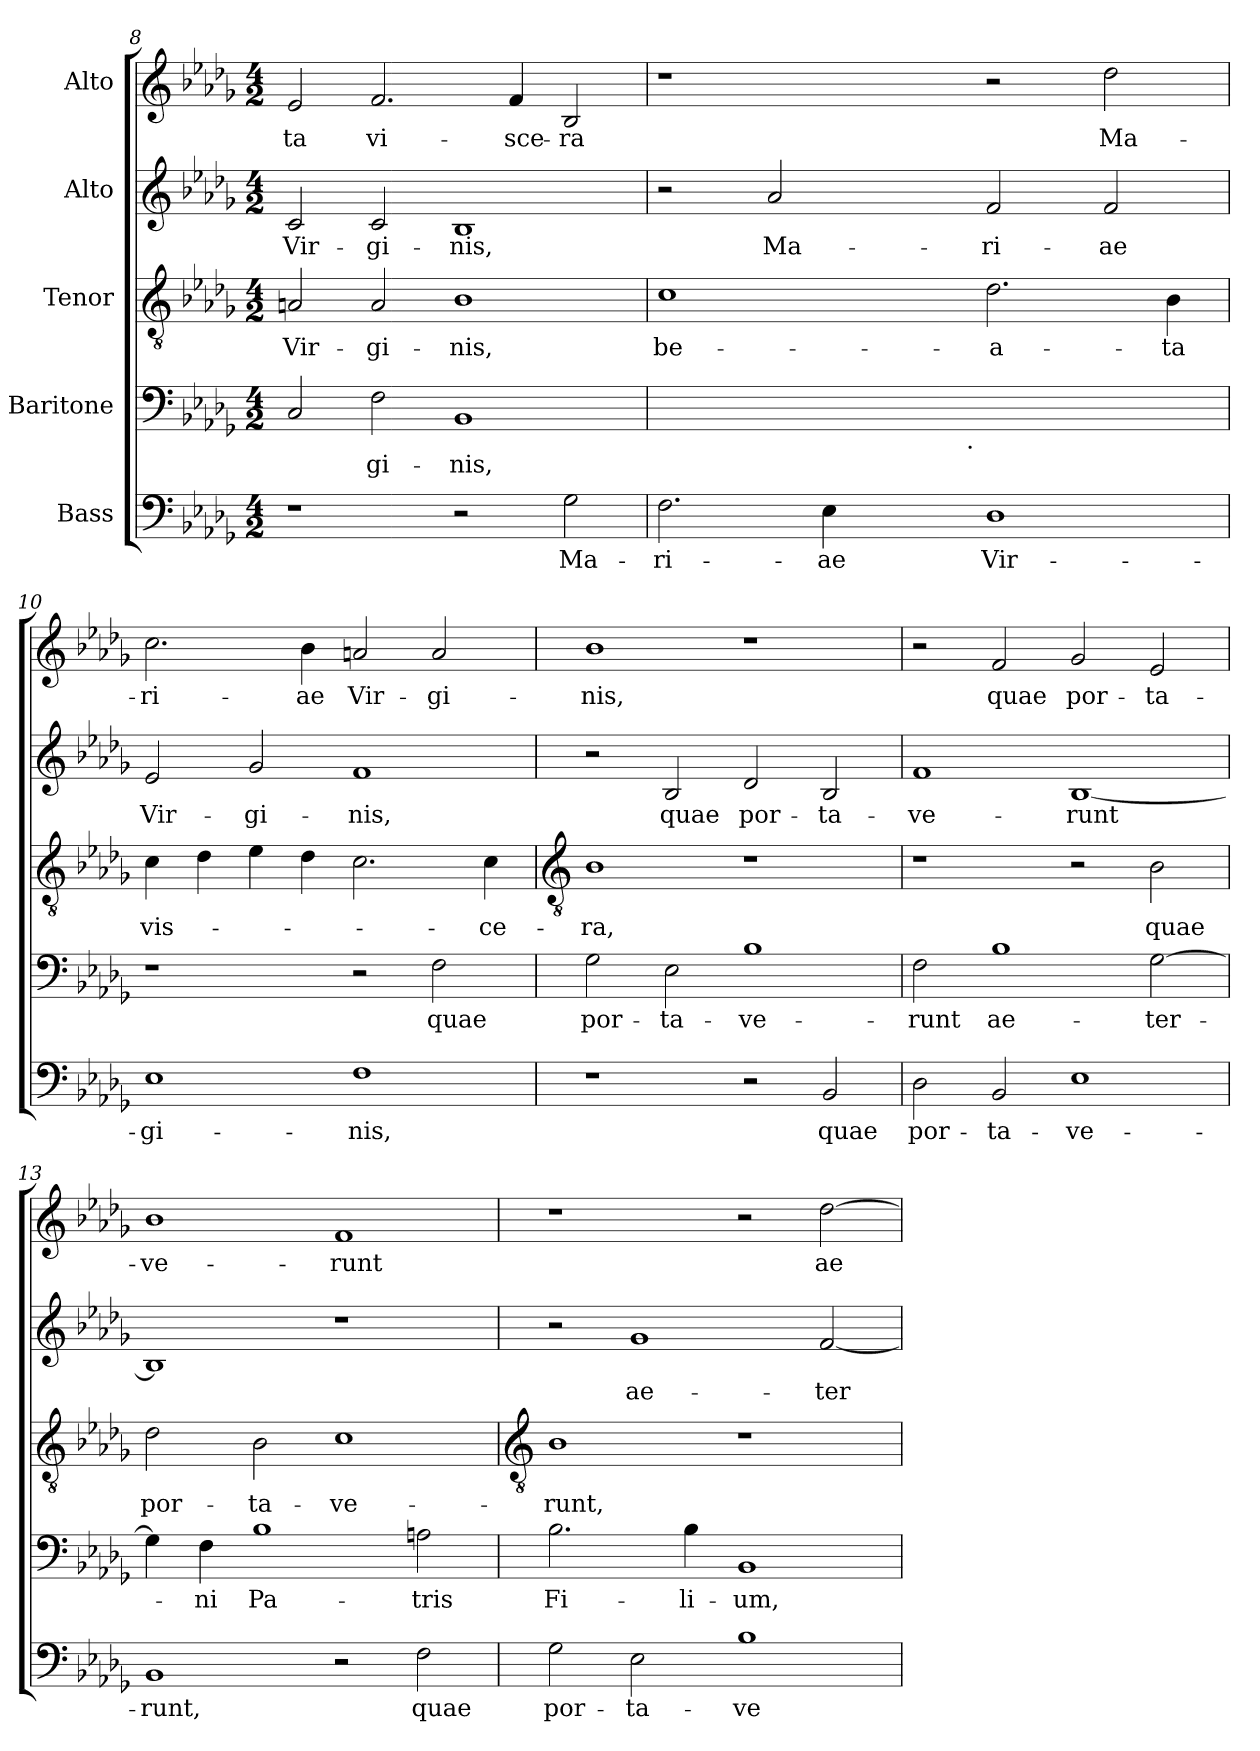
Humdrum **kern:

**kern	**text	**kern	**text	**kern	**text	**kern	**text	**kern	**text
*part5	*part5	*part4	*part4	*part3	*part3	*part2	*part2	*part1	*part1
*staff5	*staff5	*staff4	*staff4	*staff3	*staff3	*staff2	*staff2	*staff1	*staff1
*I"Bass	*	*I"Baritone	*	*I"Tenor	*	*I"Alto	*	*I"Alto	*
!!LO:LB:g=z
*clefF4	*	*clefF4	*	*clefGv2	*	*clefG2	*	*clefG2	*
*k[b-e-a-d-g-]	*	*k[b-e-a-d-g-]	*	*k[b-e-a-d-g-]	*	*k[b-e-a-d-g-]	*	*k[b-e-a-d-g-]	*
*D-:	*	*D-:	*	*D-:	*	*D-:	*	*D-:	*
*M4/2	*	*M4/2	*	*M4/2	*	*M4/2	*	*M4/2	*
=8	=8	=8	=8	=8	=8	=8	=8	=8	=8
!	!	!	!	!	!LO:LY:b	!	!LO:LY:b	!	!LO:LY:b
1r	.	2C/	.	2An/	Vir-	2c/	Vir-	2e-/	-ta
!	!	!	!LO:LY:b	!	!LO:LY:b	!	!LO:LY:b	!	!LO:LY:b
.	.	2F\	-gi-	2A/	-gi-	2c/	-gi-	2.f/	vi-
!	!	!	!LO:LY:b	!	!LO:LY:b	!	!LO:LY:b	!	!
2r	.	1BB-	-nis,	1B-	-nis,	1B-	-nis,	.	.
!	!	!	!	!	!	!	!	!	!LO:LY:b
.	.	.	.	.	.	.	.	4f/	-sce-
!	!LO:LY:b	!	!	!	!	!	!	!	!LO:LY:b
2G-\	Ma-	.	.	.	.	.	.	2B-/	-ra
=9	=9	=9	=9	=9	=9	=9	=9	=9	=9
!	!LO:LY:b	!	!	!	!LO:LY:b	!	!	!	!
2.F\	-ri-	4ryy	.	1c	be-	2r	.	1r	.
.	.	4ryy	.	.	.	.	.	.	.
!	!	!	!	!	!	!	!LO:LY:b	!	!
.	.	4ryy	.	.	.	2a-/	Ma-	.	.
!	!LO:LY:b	!	!	!	!	!	!	!	!
4E-\	-ae	64ryy	.	.	.	.	.	.	.
.	.	64ryy	.	.	.	.	.	.	.
.	.	64ryy	.	.	.	.	.	.	.
.	.	64ryy	.	.	.	.	.	.	.
.	.	64ryy	.	.	.	.	.	.	.
.	.	64ryy	.	.	.	.	.	.	.
.	.	64ryy	.	.	.	.	.	.	.
.	.	64ryy	.	.	.	.	.	.	.
.	.	64ryy	.	.	.	.	.	.	.
.	.	64ryy	.	.	.	.	.	.	.
.	.	64ryy	.	.	.	.	.	.	.
.	.	64ryy	.	.	.	.	.	.	.
.	.	64ryy	.	.	.	.	.	.	.
.	.	64ryy	.	.	.	.	.	.	.
!	!	!LO:TX:b:t=.	!	!	!	!	!	!	!
.	.	64ryy	.	.	.	.	.	.	.
.	.	4ryy	.	.	.	.	.	.	.
!	!LO:LY:b	!	!	!	!LO:LY:b	!	!LO:LY:b	!	!
1D-	Vir-	.	.	2.d-\	-a-	2f/	-ri-	2r	.
.	.	4ryy	.	.	.	.	.	.	.
.	.	4ryy	.	.	.	.	.	.	.
!	!	!	!	!	!	!	!LO:LY:b	!	!LO:LY:b
.	.	.	.	.	.	2f/	-ae	2dd-\	Ma-
.	.	4ryy	.	.	.	.	.	.	.
!	!	!	!	!	!LO:LY:b	!	!	!	!
.	.	.	.	4B-\	-ta	.	.	.	.
.	.	64ryy	.	.	.	.	.	.	.
=10	=10	=10	=10	=10	=10	=10	=10	=10	=10
!	!LO:LY:b	!	!	!	!LO:LY:b	!	!LO:LY:b	!	!LO:LY:b
1E-	-gi-	1r	.	4c\	vis-	2e-/	Vir-	2.cc\	-ri-
.	.	.	.	4d-\	.	.	.	.	.
!	!	!	!	!	!	!	!LO:LY:b	!	!
.	.	.	.	4e-\	.	2g-/	-gi-	.	.
!	!	!	!	!	!	!	!	!	!LO:LY:b
.	.	.	.	4d-\	.	.	.	4b-\	-ae
!	!LO:LY:b	!	!	!	!	!	!LO:LY:b	!	!LO:LY:b
1F	-nis,	2r	.	2.c\	.	1f	-nis,	2an/	Vir-
!	!	!	!LO:LY:b	!	!	!	!	!	!LO:LY:b
.	.	2F\	quae	.	.	.	.	2a/	-gi-
!	!	!	!	!	!LO:LY:b	!	!	!	!
.	.	.	.	4c\	-ce-	.	.	.	.
!!LO:LB:g=z
=11	=11	=11	=11	=11	=11	=11	=11	=11	=11
*	*	*	*	*clefGv2	*	*	*	*	*
!	!	!	!LO:LY:b	!	!LO:LY:b	!	!	!	!LO:LY:b
1r	.	2G-\	por-	1B-	-ra,	2r	.	1b-	-nis,
!	!	!	!LO:LY:b	!	!	!	!LO:LY:b	!	!
.	.	2E-\	-ta-	.	.	2B-/	quae	.	.
!	!	!	!LO:LY:b	!	!	!	!LO:LY:b	!	!
2r	.	1B-	-ve-	1r	.	2d-/	por-	1r	.
!	!LO:LY:b	!	!	!	!	!	!LO:LY:b	!	!
2BB-/	quae	.	.	.	.	2B-/	-ta-	.	.
=12	=12	=12	=12	=12	=12	=12	=12	=12	=12
!	!LO:LY:b	!	!LO:LY:b	!	!	!	!LO:LY:b	!	!
2D-\	por-	2F\	-runt	1r	.	1f	-ve-	2r	.
!	!LO:LY:b	!	!LO:LY:b	!	!	!	!	!	!LO:LY:b
2BB-/	-ta-	1B-	ae-	.	.	.	.	2f/	quae
!	!LO:LY:b	!	!	!	!	!	!LO:LY:b	!	!LO:LY:b
1E-	-ve-	.	.	2r	.	[1B-	-runt	2g-/	por-
!	!	!	!LO:LY:b	!	!LO:LY:b	!	!	!	!LO:LY:b
.	.	[2G-\	-ter-	2B-\	quae	.	.	2e-/	-ta-
=13	=13	=13	=13	=13	=13	=13	=13	=13	=13
!	!LO:LY:b	!	!	!	!LO:LY:b	!	!	!	!LO:LY:b
1BB-	-runt,	4G-\]	.	2d-\	por-	1B-]	.	1b-	-ve-
!	!	!	!LO:LY:b	!	!	!	!	!	!
.	.	4F\	-ni	.	.	.	.	.	.
!	!	!	!LO:LY:b	!	!LO:LY:b	!	!	!	!
.	.	1B-	Pa-	2B-\	-ta-	.	.	.	.
!	!	!	!	!	!LO:LY:b	!	!	!	!LO:LY:b
2r	.	.	.	1c	-ve-	1r	.	1f	-runt
!	!LO:LY:b	!	!LO:LY:b	!	!	!	!	!	!
2F\	quae	2An\	-tris	.	.	.	.	.	.
!!LO:LB:g=z
=14	=14	=14	=14	=14	=14	=14	=14	=14	=14
*	*	*	*	*clefGv2	*	*	*	*	*
!	!LO:LY:b	!	!LO:LY:b	!	!LO:LY:b	!	!	!	!
2G-\	por-	2.B-\	Fi-	1B-	-runt,	2r	.	1r	.
!	!LO:LY:b	!	!	!	!	!	!LO:LY:b	!	!
2E-\	-ta-	.	.	.	.	1g-	ae-	.	.
!	!	!	!LO:LY:b	!	!	!	!	!	!
.	.	4B-\	-li-	.	.	.	.	.	.
!	!LO:LY:b	!	!LO:LY:b	!	!	!	!	!	!
1B-	-ve-	1BB-	-um,	1r	.	.	.	2r	.
!	!	!	!	!	!	!	!LO:LY:b	!	!LO:LY:b
.	.	.	.	.	.	[2f/	-ter-	[2dd-\	ae-
=	=	=	=	=	=	=	=	=	=
*-	*-	*-	*-	*-	*-	*-	*-	*-	*-
